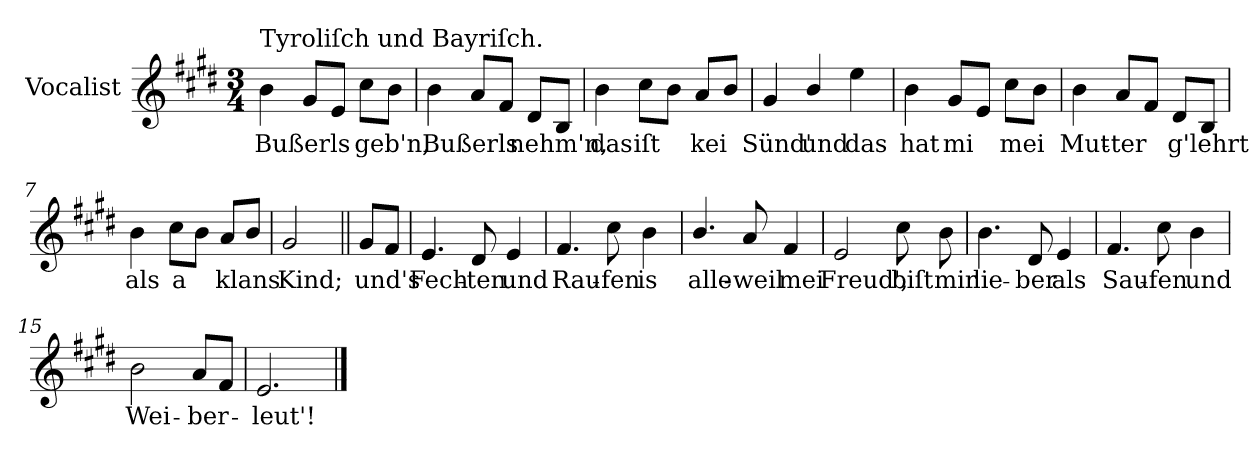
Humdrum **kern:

**kern	**text
*part1	*part1
*staff1	*staff1
*I"Vocalist	*
*k[f#c#g#d#]	*
*E:	*
*M3/4	*
=1	=1
!LO:TX:a:t=Tyroliſch und Bayriſch.	!
4b	Bußerls
8g#L	.
8eJ	.
8cc#L	geb'n,
8bJ	.
=2	=2
4b	Bußerls
8aL	.
8f#J	.
8d#L	nehm'n,
8BJ	.
=3	=3
4b	das
8cc#L	iſt
8bJ	.
8aL	kei
8bJ	.
=4	=4
4g#	Sünd'
4b/	und
4ee	das
=5	=5
4b	hat
8g#L	mi
8eJ	.
8cc#L	mei
8bJ	.
=6	=6
4b	Mut-
8aL	-ter
8f#J	.
8d#L	g'lehrt
8BJ	.
=7	=7
4b	als
8cc#L	a
8bJ	.
8aL	klans
8bJ	.
=8	=8
2g#	Kind;
=||	=||
8g#L	und's
8f#J	.
=9	=9
4.e	Fech-
8d#	-ten
4e	und
=10	=10
4.f#	Rau-
8cc#	-fen
4b	is
=11	=11
4.b/	alle-
8a	-weil
4f#	mei
=12	=12
2e	Freud',
8cc#	biſt
8b	mir
=13	=13
4.b	lie-
8d#	-ber
4e	als
=14	=14
4.f#	Sau-
8cc#	-fen
4b	und
=15	=15
2b	Wei-
8aL	-ber-
8f#J	.
=16	=16
2.e	-leut'!
==	==
*-	*-
